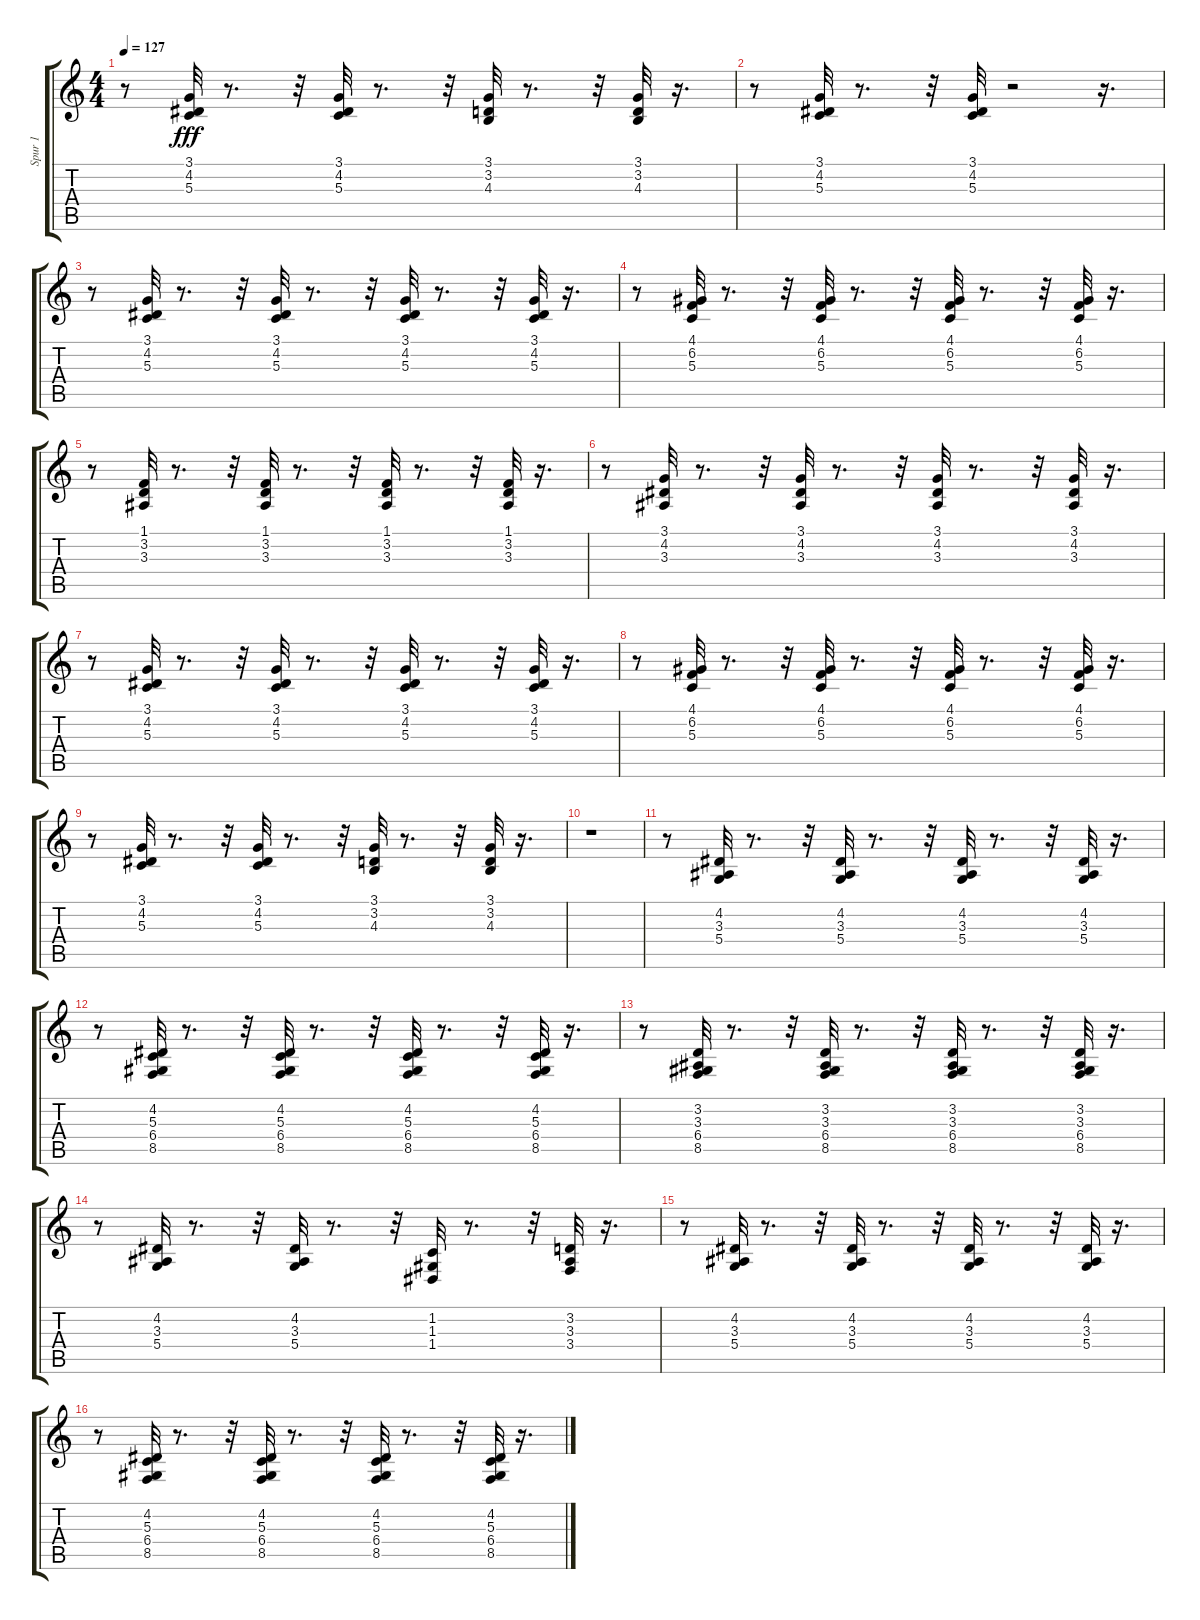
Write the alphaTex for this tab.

\track ("Spur 1" "Spur 1") {instrument harpsichord}
\staff {score tabs}
\tuning (E4 B3 G3 D3 A2 E2) {hide}
\ts (4 4)
\tempo 127
\clef g2
\ks c
r.8{dy fff} (3.1 4.2 5.3).32 r.8{d} r.32 (3.1 4.2 5.3).32 r.8{d} r.32 (3.1 3.2 4.3).32 r.8{d} r.32 (3.1 3.2 4.3).32 r.16{d} |
r.8 (3.1 4.2 5.3).32 r.8{d} r.32 (3.1 4.2 5.3).32 r.2 r.16{d} |
r.8 (3.1 4.2 5.3).32 r.8{d} r.32 (3.1 4.2 5.3).32 r.8{d} r.32 (3.1 4.2 5.3).32 r.8{d} r.32 (3.1 4.2 5.3).32 r.16{d} |
r.8 (4.1 6.2 5.3).32 r.8{d} r.32 (4.1 6.2 5.3).32 r.8{d} r.32 (4.1 6.2 5.3).32 r.8{d} r.32 (4.1 6.2 5.3).32 r.16{d} |
r.8 (1.1 3.2 3.3).32 r.8{d} r.32 (1.1 3.2 3.3).32 r.8{d} r.32 (1.1 3.2 3.3).32 r.8{d} r.32 (1.1 3.2 3.3).32 r.16{d} |
r.8 (3.1 4.2 3.3).32 r.8{d} r.32 (3.1 4.2 3.3).32 r.8{d} r.32 (3.1 4.2 3.3).32 r.8{d} r.32 (3.1 4.2 3.3).32 r.16{d} |
r.8 (3.1 4.2 5.3).32 r.8{d} r.32 (3.1 4.2 5.3).32 r.8{d} r.32 (3.1 4.2 5.3).32 r.8{d} r.32 (3.1 4.2 5.3).32 r.16{d} |
r.8 (4.1 6.2 5.3).32 r.8{d} r.32 (4.1 6.2 5.3).32 r.8{d} r.32 (4.1 6.2 5.3).32 r.8{d} r.32 (4.1 6.2 5.3).32 r.16{d} |
r.8 (3.1 4.2 5.3).32 r.8{d} r.32 (3.1 4.2 5.3).32 r.8{d} r.32 (3.1 3.2 4.3).32 r.8{d} r.32 (3.1 3.2 4.3).32 r.16{d} |
r.1 |
r.8 (4.2 3.3 5.4).32 r.8{d} r.32 (4.2 3.3 5.4).32 r.8{d} r.32 (4.2 3.3 5.4).32 r.8{d} r.32 (4.2 3.3 5.4).32 r.16{d} |
r.8 (4.2 5.3 6.4 8.5).32 r.8{d} r.32 (4.2 5.3 6.4 8.5).32 r.8{d} r.32 (4.2 5.3 6.4 8.5).32 r.8{d} r.32 (4.2 5.3 6.4 8.5).32 r.16{d} |
r.8 (3.2 3.3 6.4 8.5).32 r.8{d} r.32 (3.2 3.3 6.4 8.5).32 r.8{d} r.32 (3.2 3.3 6.4 8.5).32 r.8{d} r.32 (3.2 3.3 6.4 8.5).32 r.16{d} |
r.8 (4.2 3.3 5.4).32 r.8{d} r.32 (4.2 3.3 5.4).32 r.8{d} r.32 (1.2 1.3 1.4).32 r.8{d} r.32 (3.2 3.3 3.4).32 r.16{d} |
r.8 (4.2 3.3 5.4).32 r.8{d} r.32 (4.2 3.3 5.4).32 r.8{d} r.32 (4.2 3.3 5.4).32 r.8{d} r.32 (4.2 3.3 5.4).32 r.16{d} |
r.8 (4.2 5.3 6.4 8.5).32 r.8{d} r.32 (4.2 5.3 6.4 8.5).32 r.8{d} r.32 (4.2 5.3 6.4 8.5).32 r.8{d} r.32 (4.2 5.3 6.4 8.5).32 r.16{d}
